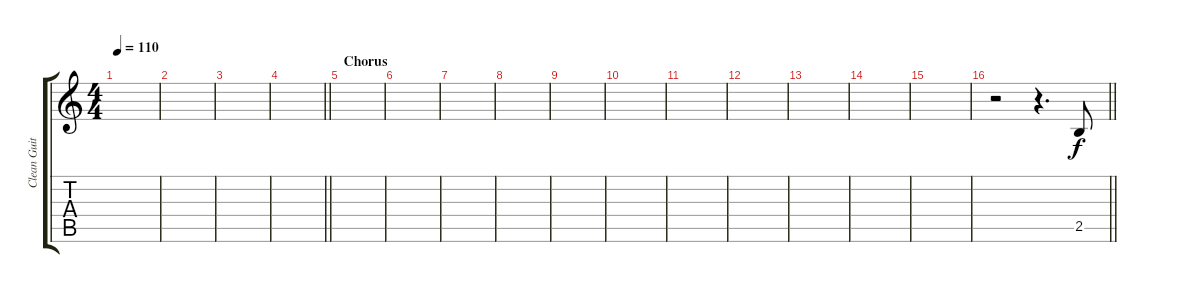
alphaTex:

\track ("Clean Guitar" "Clean Guit") {instrument electricguitarclean}
\staff {score tabs}
\tuning (E4 B3 G3 D3 A2 E2) {hide}
\ts (4 4)
\tempo 110
\clef g2
\ks c
|
|
|
\barLineRight lightlight
|
\section ("" "Chorus")
|
|
|
|
|
|
|
|
|
|
|
\barLineRight lightlight
r.2 r.4{d} 2.5.8
